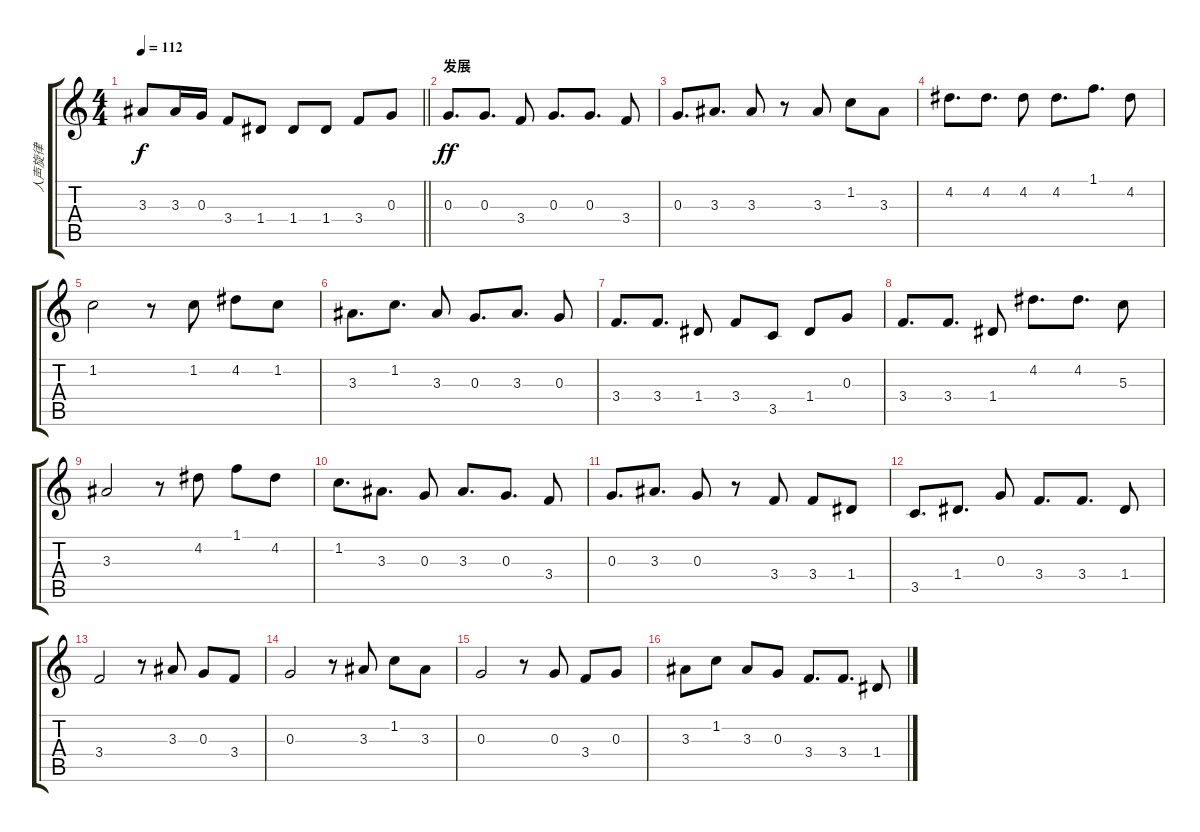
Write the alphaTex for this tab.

\track ("人声旋律" "人声旋律") {instrument acousticbass}
\staff {score tabs}
\tuning (E4 B3 G3 D3 A2 E2) {hide}
\ts (4 4)
\tempo 112
\clef g2
\barLineRight lightlight
\ks c
3.3.8{dy f} 3.3.16 0.3.16 3.4.8 1.4.8 1.4.8 1.4.8 3.4.8 0.3.8 |
\section ("" "发展")
0.3.8{d dy ff} 0.3.8{d} 3.4.8 0.3.8{d} 0.3.8{d} 3.4.8 |
0.3.8{d} 3.3.8{d} 3.3.8 r.8 3.3.8 1.2.8 3.3.8 |
4.2.8{d} 4.2.8{d} 4.2.8 4.2.8{d} 1.1.8{d} 4.2.8 |
1.2.2 r.8 1.2.8 4.2.8 1.2.8 |
3.3.8{d} 1.2.8{d} 3.3.8 0.3.8{d} 3.3.8{d} 0.3.8 |
3.4.8{d} 3.4.8{d} 1.4.8 3.4.8 3.5.8 1.4.8 0.3.8 |
3.4.8{d} 3.4.8{d} 1.4.8 4.2.8{d} 4.2.8{d} 5.3.8 |
3.3.2 r.8 4.2.8 1.1.8 4.2.8 |
1.2.8{d} 3.3.8{d} 0.3.8 3.3.8{d} 0.3.8{d} 3.4.8 |
0.3.8{d} 3.3.8{d} 0.3.8 r.8 3.4.8 3.4.8 1.4.8 |
3.5.8{d} 1.4.8{d} 0.3.8 3.4.8{d} 3.4.8{d} 1.4.8 |
3.4.2 r.8 3.3.8 0.3.8 3.4.8 |
0.3.2 r.8 3.3.8 1.2.8 3.3.8 |
0.3.2 r.8 0.3.8 3.4.8 0.3.8 |
3.3.8 1.2.8 3.3.8 0.3.8 3.4.8{d} 3.4.8{d} 1.4.8
